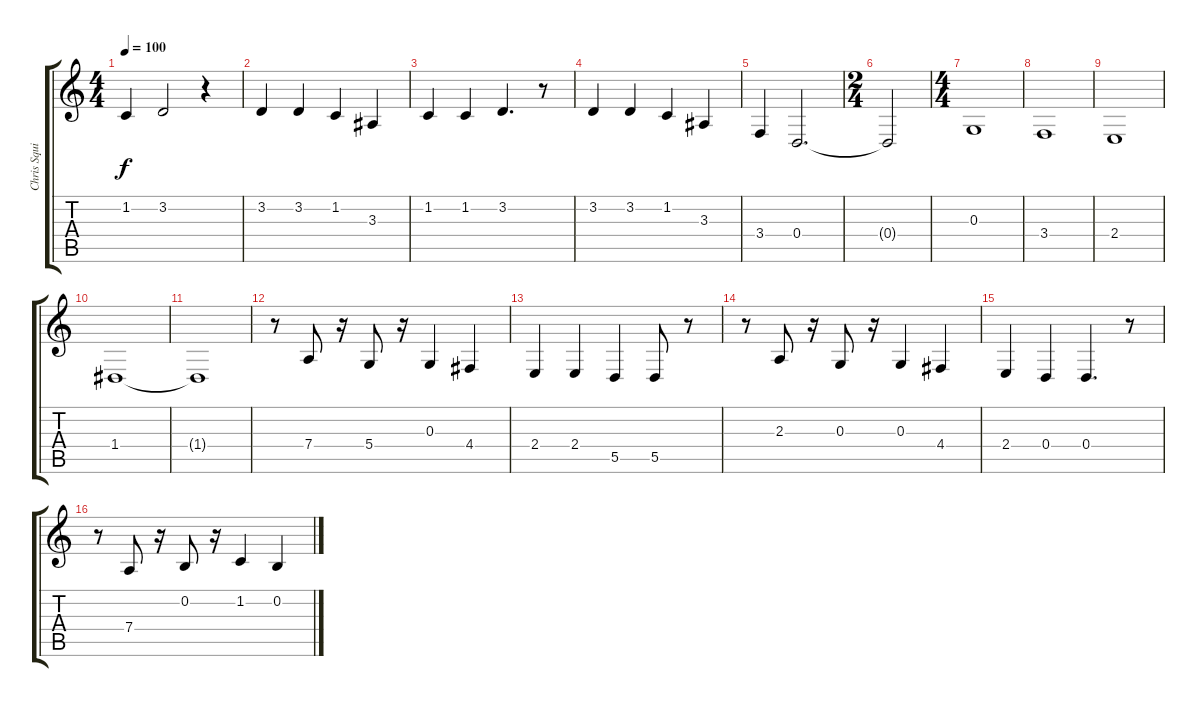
\track ("Chris Squire" "Chris Squi") {instrument choiraahs}
\staff {score tabs}
\tuning (E4 B3 G3 D3 A2 E2) {hide}
\ts (4 4)
\tempo 100
\clef g2
\ks c
1.2.4{dy f} 3.2.2 r.4 |
3.2.4 3.2.4 1.2.4 3.3.4 |
1.2.4 1.2.4 3.2.4{d} r.8 |
3.2.4 3.2.4 1.2.4 3.3.4 |
3.4.4 0.4.2{d} |
\ts (2 4)
0.4{t}.2 |
\ts (4 4)
0.3.1 |
3.4.1 |
2.4.1 |
1.4.1 |
1.4{t}.1 |
r.8 7.4.8 r.16 5.4.8 r.16 0.3.4 4.4.4 |
2.4.4 2.4.4 5.5.4 5.5.8 r.8 |
r.8 2.3.8 r.16 0.3.8 r.16 0.3.4 4.4.4 |
2.4.4 0.4.4 0.4.4{d} r.8 |
r.8 7.4.8 r.16 0.2.8 r.16 1.2.4 0.2.4
